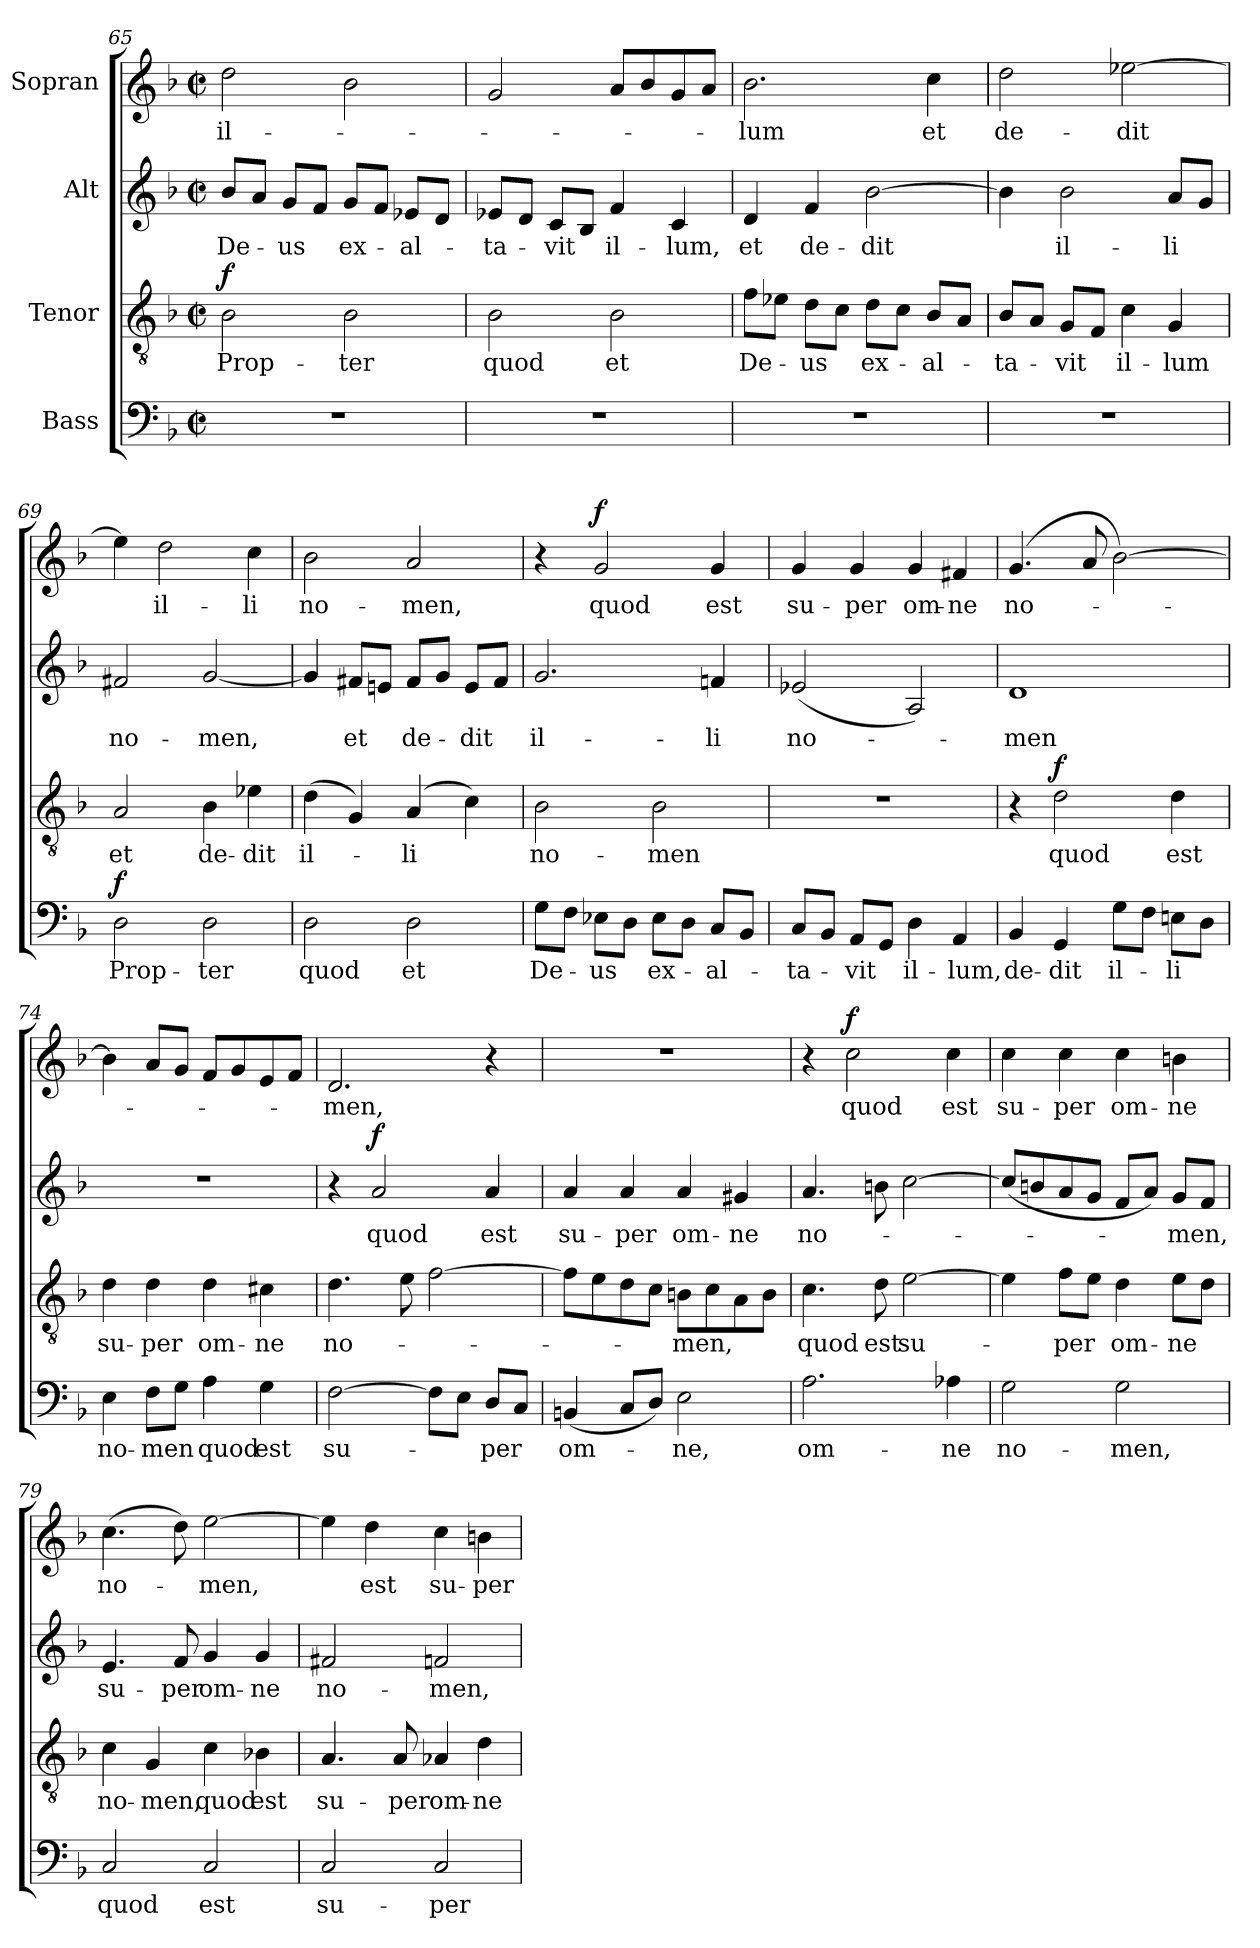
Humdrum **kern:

**kern	**text	**dynam	**kern	**text	**dynam	**kern	**text	**dynam	**kern	**text	**dynam
*part4	*part4	*part4	*part3	*part3	*part3	*part2	*part2	*part2	*part1	*part1	*part1
*staff4	*staff4	*staff4	*staff3	*staff3	*staff3	*staff2	*staff2	*staff2	*staff1	*staff1	*staff1
*I"Bass	*	*	*I"Tenor	*	*	*I"Alt	*	*	*I"Sopran	*	*
*clefF4	*	*	*clefGv2	*	*	*clefG2	*	*	*clefG2	*	*
*k[b-]	*	*	*k[b-]	*	*	*k[b-]	*	*	*k[b-]	*	*
*F:	*	*	*F:	*	*	*F:	*	*	*F:	*	*
*M2/2	*	*	*M2/2	*	*	*M2/2	*	*	*M2/2	*	*
*met(c|)	*	*	*met(c|)	*	*	*met(c|)	*	*	*met(c|)	*	*
=65	=65	=65	=65	=65	=65	=65	=65	=65	=65	=65	=65
!	!	!	!	!	!LO:DY:a	!	!	!	!	!	!
1r	.	.	2B-\	Prop-	f	8b-/L	De-	.	2dd\	il-	.
.	.	.	.	.	.	8a/J	.	.	.	.	.
.	.	.	.	.	.	8g/L	-us	.	.	.	.
.	.	.	.	.	.	8f/J	.	.	.	.	.
.	.	.	2B-\	-ter	.	8g/L	ex-	.	2b-\	.	.
.	.	.	.	.	.	8f/J	.	.	.	.	.
.	.	.	.	.	.	8e-X/L	-al-	.	.	.	.
.	.	.	.	.	.	8d/J	.	.	.	.	.
=66	=66	=66	=66	=66	=66	=66	=66	=66	=66	=66	=66
1r	.	.	2B-\	quod	.	8e-X/L	-ta-	.	2g/	.	.
.	.	.	.	.	.	8d/J	.	.	.	.	.
.	.	.	.	.	.	8c/L	-vit	.	.	.	.
.	.	.	.	.	.	8B-/J	.	.	.	.	.
.	.	.	2B-\	et	.	4f/	il-	.	8a/L	.	.
.	.	.	.	.	.	.	.	.	8b-/	.	.
.	.	.	.	.	.	4c/	-lum,	.	8g/	.	.
.	.	.	.	.	.	.	.	.	8a/J	.	.
=67	=67	=67	=67	=67	=67	=67	=67	=67	=67	=67	=67
1r	.	.	8f\L	De-	.	4d/	et	.	2.b-\	-lum	.
.	.	.	8e-X\J	.	.	.	.	.	.	.	.
.	.	.	8d\L	-us	.	4f/	de-	.	.	.	.
.	.	.	8c\J	.	.	.	.	.	.	.	.
.	.	.	8d\L	ex-	.	[2b-\	-dit	.	.	.	.
.	.	.	8c\J	.	.	.	.	.	.	.	.
.	.	.	8B-/L	-al-	.	.	.	.	4cc\	et	.
.	.	.	8A/J	.	.	.	.	.	.	.	.
!!LO:PB:g=z
=68	=68	=68	=68	=68	=68	=68	=68	=68	=68	=68	=68
1r	.	.	8B-/L	-ta-	.	4b-\]	.	.	2dd\	de-	.
.	.	.	8A/J	.	.	.	.	.	.	.	.
.	.	.	8G/L	-vit	.	2b-\	il-	.	.	.	.
.	.	.	8F/J	.	.	.	.	.	.	.	.
.	.	.	4c\	il-	.	.	.	.	[2ee-X\	-dit	.
.	.	.	4G/	-lum	.	8a/L	-li	.	.	.	.
.	.	.	.	.	.	8g/J	.	.	.	.	.
=69	=69	=69	=69	=69	=69	=69	=69	=69	=69	=69	=69
!	!	!LO:DY:a	!	!	!	!	!	!	!	!	!
2D\	Prop-	f	2A/	et	.	2f#X/	no-	.	4ee-\]	.	.
.	.	.	.	.	.	.	.	.	2dd\	il-	.
2D\	-ter	.	4B-\	de-	.	[2g/	-men,	.	.	.	.
.	.	.	4e-X\	-dit	.	.	.	.	4cc\	-li	.
=70	=70	=70	=70	=70	=70	=70	=70	=70	=70	=70	=70
2D\	quod	.	(4d\	il-	.	4g/]	.	.	2b-\	no-	.
.	.	.	4G/)	.	.	8f#X/L	-et	.	.	.	.
.	.	.	.	.	.	8en/J	.	.	.	.	.
2D\	et	.	(4A/	-li	.	8f#/L	de-	.	2a/	-men,	.
.	.	.	.	.	.	8g/J	.	.	.	.	.
.	.	.	4c\)	.	.	8e/L	-dit	.	.	.	.
.	.	.	.	.	.	8f#/J	.	.	.	.	.
=71	=71	=71	=71	=71	=71	=71	=71	=71	=71	=71	=71
8G\L	De-	.	2B-\	no-	.	2.g/	il-	.	4r	.	.
8F\J	.	.	.	.	.	.	.	.	.	.	.
!	!	!	!	!	!	!	!	!	!	!	!LO:DY:a
8E-X\L	-us	.	.	.	.	.	.	.	2g/	quod	f
8D\J	.	.	.	.	.	.	.	.	.	.	.
8E-\L	ex-	.	2B-\	-men	.	.	.	.	.	.	.
8D\J	.	.	.	.	.	.	.	.	.	.	.
8C/L	-al-	.	.	.	.	4fn/	-li	.	4g/	est	.
8BB-/J	.	.	.	.	.	.	.	.	.	.	.
=72	=72	=72	=72	=72	=72	=72	=72	=72	=72	=72	=72
8C/L	-ta-	.	1r	.	.	(>2e-X/	no-	.	4g/	su-	.
8BB-/J	.	.	.	.	.	.	.	.	.	.	.
8AA/L	-vit	.	.	.	.	.	.	.	4g/	-per	.
8GG/J	.	.	.	.	.	.	.	.	.	.	.
4D\	il-	.	.	.	.	2A/)	.	.	4g/	om-	.
4AA/	-lum,	.	.	.	.	.	.	.	4f#X/	-ne	.
!!LO:LB:g=z
=73	=73	=73	=73	=73	=73	=73	=73	=73	=73	=73	=73
4BB-/	de-	.	4r	.	.	1d	-men	.	(>4.g/	no-	.
!	!	!	!	!	!LO:DY:a	!	!	!	!	!	!
4GG/	-dit	.	2d\	quod	f	.	.	.	.	.	.
.	.	.	.	.	.	.	.	.	8a/	.	.
8G\L	il-	.	.	.	.	.	.	.	[2b-\)	.	.
8F\J	.	.	.	.	.	.	.	.	.	.	.
8En\L	-li	.	4d\	est	.	.	.	.	.	.	.
8D\J	.	.	.	.	.	.	.	.	.	.	.
=74	=74	=74	=74	=74	=74	=74	=74	=74	=74	=74	=74
4E\	no-	.	4d\	su-	.	1r	.	.	4b-\]	.	.
8F\L	-men	.	4d\	-per	.	.	.	.	8a/L	.	.
8G\J	.	.	.	.	.	.	.	.	8g/J	.	.
4A\	quod	.	4d\	om-	.	.	.	.	8f/L	.	.
.	.	.	.	.	.	.	.	.	8g/	.	.
4G\	est	.	4c#X\	-ne	.	.	.	.	8e/	.	.
.	.	.	.	.	.	.	.	.	8f/J	.	.
=75	=75	=75	=75	=75	=75	=75	=75	=75	=75	=75	=75
[2F\	su-	.	4.d\	no-	.	4r	.	.	2.d/	-men,	.
!	!	!	!	!	!	!	!	!LO:DY:a	!	!	!
.	.	.	.	.	.	2a/	quod	f	.	.	.
.	.	.	8e\	.	.	.	.	.	.	.	.
8F\L]	.	.	[2f\	.	.	.	.	.	.	.	.
8E\J	.	.	.	.	.	.	.	.	.	.	.
8D/L	-per	.	.	.	.	4a/	est	.	4r	.	.
8C/J	.	.	.	.	.	.	.	.	.	.	.
=76	=76	=76	=76	=76	=76	=76	=76	=76	=76	=76	=76
(4BBn/	om-	.	8f\L]	.	.	4a/	su-	.	1r	.	.
.	.	.	8e\	.	.	.	.	.	.	.	.
8C/L	.	.	8d\	.	.	4a/	-per	.	.	.	.
8D/J)	.	.	8c\J	.	.	.	.	.	.	.	.
2E\	-ne,	.	8Bn\L	-men,	.	4a/	om-	.	.	.	.
.	.	.	8c\	.	.	.	.	.	.	.	.
.	.	.	8A\	.	.	4g#X/	-ne	.	.	.	.
.	.	.	8B\J	.	.	.	.	.	.	.	.
=77	=77	=77	=77	=77	=77	=77	=77	=77	=77	=77	=77
2.A\	om-	.	4.c\	quod	.	4.a/	no-	.	4r	.	.
!	!	!	!	!	!	!	!	!	!	!	!LO:DY:a
.	.	.	.	.	.	.	.	.	2cc\	quod	f
.	.	.	8d\	est	.	8bn\	.	.	.	.	.
.	.	.	[2e\	su-	.	[2cc\	.	.	.	.	.
4A-X\	-ne	.	.	.	.	.	.	.	4cc\	est	.
!!LO:LB:g=z
=78	=78	=78	=78	=78	=78	=78	=78	=78	=78	=78	=78
2G\	no-	.	4e\]	.	.	(8cc/L]	.	.	4cc\	su-	.
.	.	.	.	.	.	8bn/	.	.	.	.	.
.	.	.	8f\L	-per	.	8a/	.	.	4cc\	-per	.
.	.	.	8e\J	.	.	8g/J	.	.	.	.	.
2G\	-men,	.	4d\	om-	.	8f/L	.	.	4cc\	om-	.
.	.	.	.	.	.	8a/J)	.	.	.	.	.
.	.	.	8e\L	-ne	.	8g/L	-men,	.	4bn\	-ne	.
.	.	.	8d\J	.	.	8f/J	.	.	.	.	.
=79	=79	=79	=79	=79	=79	=79	=79	=79	=79	=79	=79
2C/	quod	.	4c\	no-	.	4.e/	su-	.	(>4.cc\	no-	.
.	.	.	4G/	-men,	.	.	.	.	.	.	.
.	.	.	.	.	.	8f/	-per	.	8dd\)	.	.
2C/	est	.	4c\	quod	.	4g/	om-	.	[2ee\	-men,	.
.	.	.	4B-X\	est	.	4g/	-ne	.	.	.	.
=80	=80	=80	=80	=80	=80	=80	=80	=80	=80	=80	=80
2C/	su-	.	4.A/	su-	.	2f#X/	no-	.	4ee\]	.	.
.	.	.	.	.	.	.	.	.	4dd\	est	.
.	.	.	8A/	-per	.	.	.	.	.	.	.
2C/	-per	.	4A-X/	om-	.	2fn/	-men,	.	4cc\	su-	.
.	.	.	4d\	-ne	.	.	.	.	4bn\	-per	.
=	=	=	=	=	=	=	=	=	=	=	=
*-	*-	*-	*-	*-	*-	*-	*-	*-	*-	*-	*-
